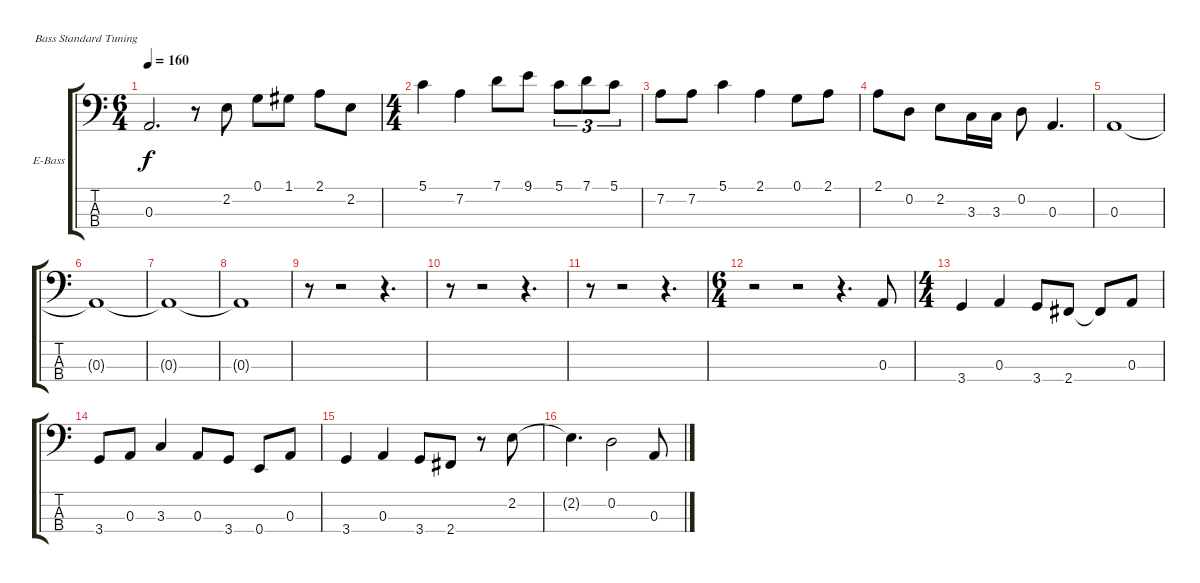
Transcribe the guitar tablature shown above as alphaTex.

\bracketExtendMode groupsimilarinstruments
\firstSystemTrackNameOrientation horizontal
\otherSystemsTrackNameOrientation horizontal
\track ("Bass" "E-Bass") {instrument electricbassfinger}
\staff {score tabs}
\tuning (G2 D2 A1 E1)
\ts (6 4)
\tempo 160
\clef f4
\ks c
0.3{t}.2{d dy f} r.8 2.2.8 0.1.8 1.1.8 2.1.8 2.2.8 |
\ts (4 4)
5.1.4 7.2.4 7.1.8 9.1.8 5.1.8{tu (3 2)} 7.1.8{tu (3 2)} 5.1.8{tu (3 2)} |
7.2.8 7.2.8 5.1.4 2.1.4 0.1.8 2.1.8 |
2.1.8 0.2.8 2.2.8 3.3.16 3.3.16 0.2.8 0.3.4{d} |
0.3.1 |
0.3{t}.1 |
0.3{t}.1 |
0.3{t}.1 |
r.8 r.2 r.4{d} |
r.8 r.2 r.4{d} |
r.8 r.2 r.4{d} |
\ts (6 4)
r.2 r.2 r.4{d} 0.3.8 |
\ts (4 4)
3.4.4 0.3.4 3.4.8 2.4.8 2.4{t}.8 0.3.8 |
3.4.8 0.3.8 3.3.4 0.3.8 3.4.8 0.4.8 0.3.8 |
3.4.4 0.3.4 3.4.8 2.4.8 r.8 2.2.8 |
2.2{t}.4{d} 0.2.2 0.3.8
